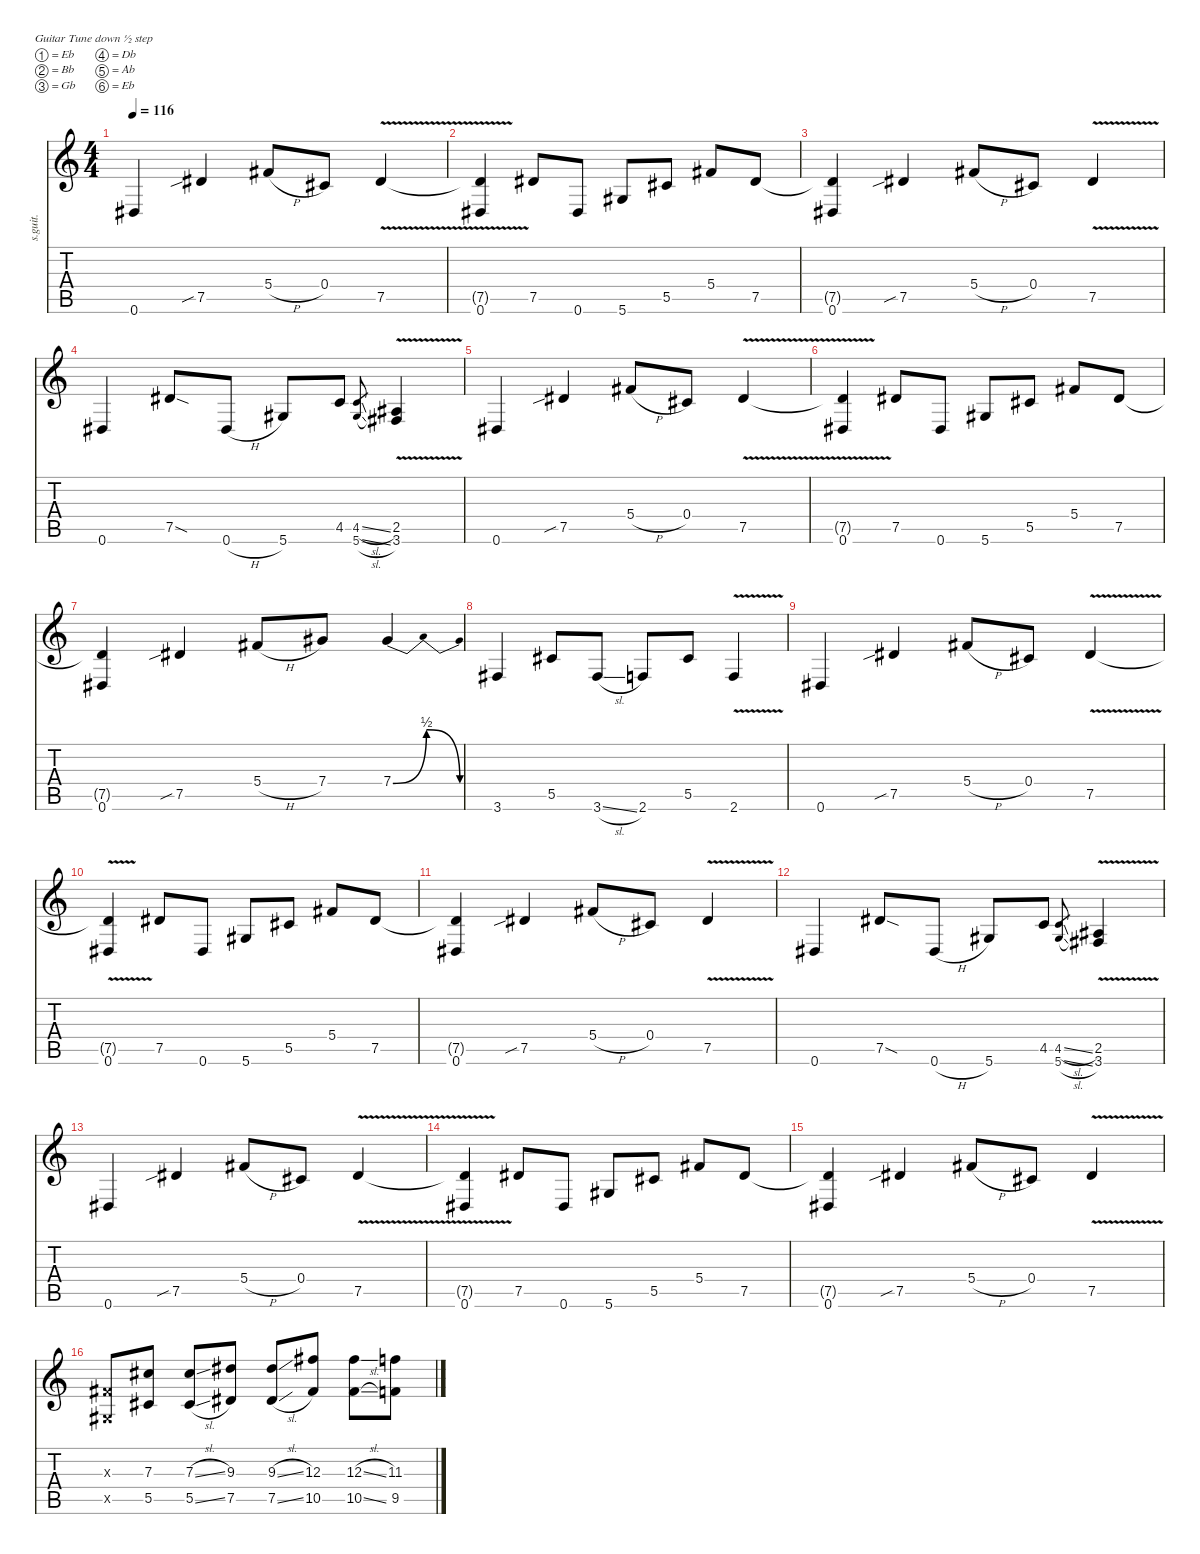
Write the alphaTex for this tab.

\defaultSystemsLayout 4
\hideDynamics
\bracketExtendMode nobrackets
\otherSystemsTrackNameOrientation horizontal
\track ("Clean 1" "s.guit.") {mute instrument acousticguitarsteel}
\staff {score tabs}
\tuning (Eb4 Bb3 Gb3 Db3 Ab2 Eb2)
\ts (4 4)
\tempo 116
\clef g2
\ks c
0.6{acc #}.4{dy f beam Up} 7.5{sib acc #}.4{beam Up} 5.4{h acc #}.8{beam Up} 0.4{acc #}.8{beam Up} 7.5{v acc #}.4{beam Up} |
(7.5{v t acc #} 0.6{acc #}).4{beam Up} 7.5{acc #}.8{beam Up} 0.6{acc #}.8{beam Up} 5.6{acc #}.8{beam Up} 5.5{acc #}.8{beam Up} 5.4{acc #}.8{beam Up} 7.5{acc #}.8{beam Up} |
(7.5{t acc #} 0.6{acc #}).4{beam Up} 7.5{sib acc #}.4{beam Up} 5.4{h acc #}.8{beam Up} 0.4{acc #}.8{beam Up} 7.5{v acc #}.4{beam Up} |
0.6{acc #}.4{beam Up} 7.5{sod acc #}.8{beam Up} 0.6{h acc #}.8{beam Up} 5.6{acc #}.8{beam Up} 4.5.8{beam Up} (4.5{sl} 5.6{sl acc #}).8{gr dy mf beam Up} (2.5{v acc #} 3.6{v acc #}).4{dy f beam Up} |
0.6{acc #}.4{beam Up} 7.5{sib acc #}.4{beam Up} 5.4{h acc #}.8{beam Up} 0.4{acc #}.8{beam Up} 7.5{v acc #}.4{beam Up} |
(7.5{v t acc #} 0.6{acc #}).4{beam Up} 7.5{acc #}.8{beam Up} 0.6{acc #}.8{beam Up} 5.6{acc #}.8{beam Up} 5.5{acc #}.8{beam Up} 5.4{acc #}.8{beam Up} 7.5{acc #}.8{beam Up} |
(7.5{t acc #} 0.6{acc #}).4{beam Up} 7.5{sib acc #}.4{beam Up} 5.4{h acc #}.8{beam Up} 7.4{acc #}.8{beam Up} 7.4{be (bendrelease 0 0 15 2 30 2 45 0) acc #}.4{beam Up} |
3.6{acc #}.4{beam Up} 5.5{acc #}.8{beam Up} 3.6{sl acc #}.8{beam Up} 2.6.8{beam Up} 5.5{acc #}.8{beam Up} 2.6{v}.4{beam Up} |
0.6{acc #}.4{beam Up} 7.5{sib acc #}.4{beam Up} 5.4{h acc #}.8{beam Up} 0.4{acc #}.8{beam Up} 7.5{v acc #}.4{beam Up} |
(7.5{v t acc #} 0.6{acc #}).4{beam Up} 7.5{acc #}.8{beam Up} 0.6{acc #}.8{beam Up} 5.6{acc #}.8{beam Up} 5.5{acc #}.8{beam Up} 5.4{acc #}.8{beam Up} 7.5{acc #}.8{beam Up} |
(7.5{t acc #} 0.6{acc #}).4{beam Up} 7.5{sib acc #}.4{beam Up} 5.4{h acc #}.8{beam Up} 0.4{acc #}.8{beam Up} 7.5{v acc #}.4{beam Up} |
0.6{acc #}.4{beam Up} 7.5{sod acc #}.8{beam Up} 0.6{h acc #}.8{beam Up} 5.6{acc #}.8{beam Up} 4.5.8{beam Up} (4.5{sl} 5.6{sl acc #}).8{gr dy mf beam Up} (2.5{v acc #} 3.6{v acc #}).4{dy f beam Up} |
0.6{acc #}.4{beam Up} 7.5{sib acc #}.4{beam Up} 5.4{h acc #}.8{beam Up} 0.4{acc #}.8{beam Up} 7.5{v acc #}.4{beam Up} |
(7.5{v t acc #} 0.6{acc #}).4{beam Up} 7.5{acc #}.8{beam Up} 0.6{acc #}.8{beam Up} 5.6{acc #}.8{beam Up} 5.5{acc #}.8{beam Up} 5.4{acc #}.8{beam Up} 7.5{acc #}.8{beam Up} |
(7.5{t acc #} 0.6{acc #}).4{beam Up} 7.5{sib acc #}.4{beam Up} 5.4{h acc #}.8{beam Up} 0.4{acc #}.8{beam Up} 7.5{v acc #}.4{beam Up} |
(0.3{x acc #} 0.5{x acc #}).8{beam Up} (7.3{acc #} 5.5{acc #}).8{beam Up} (7.3{sl acc #} 5.5{sl acc #}).8{beam Up} (9.3{acc #} 7.5{acc #}).8{beam Up} (9.3{sl acc #} 7.5{sl acc #}).8{beam Up} (12.3{acc #} 10.5{acc #}).8{beam Up} (12.3{sl acc #} 10.5{sl acc #}).8{beam Down} (11.3 9.5).8{beam Down}
